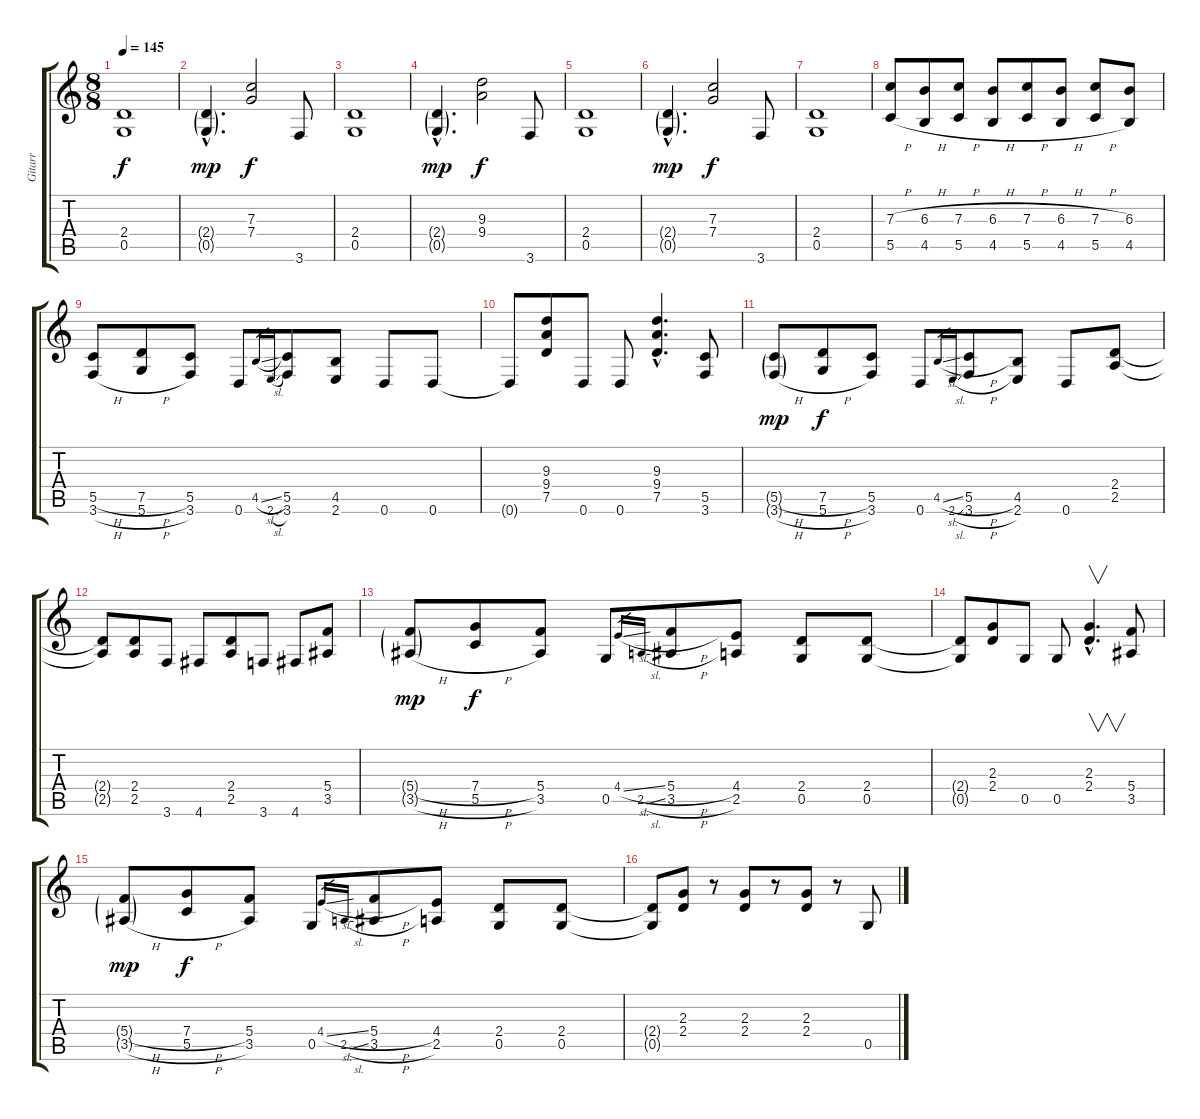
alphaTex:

\track ("Gitarr" "Gitarr") {instrument electricguitarclean}
\staff {score tabs}
\tuning (D4 A3 F3 C3 G2 D2) {hide}
\ts (8 8)
\tempo 145
\clef g2
\ks c
(2.4 0.5).1{dy f} |
(2.4{g hac} 0.5{g hac}).4{d dy mp} (7.3 7.4).2{dy f} 3.6.8 |
(2.4 0.5).1 |
(2.4{g hac} 0.5{g hac}).4{d dy mp} (9.3 9.4).2{dy f} 3.6.8 |
(2.4 0.5).1 |
(2.4{g hac} 0.5{g hac}).4{d dy mp} (7.3 7.4).2{dy f} 3.6.8 |
(2.4 0.5).1 |
(7.3{h} 5.5{h}).8 (6.3{h} 4.5{h}).8 (7.3{h} 5.5{h}).8 (6.3{h} 4.5{h}).8 (7.3{h} 5.5{h}).8 (6.3{h} 4.5{h}).8 (7.3{h} 5.5{h}).8 (6.3 4.5).8 |
(5.5{h} 3.6{h}).8 (7.5{h} 5.6{h}).8 (5.5 3.6).8 0.6.8 4.5{sl}.16{gr} 2.6{sl}.16{gr} (5.5 3.6).8 (4.5 2.6).8 0.6.8 0.6.8 |
0.6{t}.8 (9.3 9.4 7.5).8 0.6.8 0.6.8 (9.3{hac} 9.4{hac} 7.5{hac}).4{d} (5.5 3.6).8 |
(5.5{h g} 3.6{h g}).8{dy mp} (7.5{h} 5.6{h}).8{dy f} (5.5 3.6).8 0.6.8 4.5{sl}.16{gr} 2.6{sl}.16{gr} (5.5{h} 3.6{h}).8 (4.5 2.6).8 0.6.8 (2.4 2.5).8 |
(2.4{t} 2.5{t}).8 (2.4 2.5).8 3.6.8 4.6.8 (2.4 2.5).8 3.6.8 4.6.8 (5.4 3.5).8 |
(5.4{h g} 3.5{h g}).8{dy mp} (7.4{h} 5.5{h}).8{dy f} (5.4 3.5).8 0.5.8 4.4{sl}.16{gr} 2.5{sl}.16{gr} (5.4{h} 3.5{h}).8 (4.4 2.5).8 (2.4 0.5).8 (2.4 0.5).8 |
(2.4{t} 0.5{t}).8 (2.3 2.4).8 0.5.8 0.5.8 (2.3{hac} 2.4{hac}).4{v d} (5.4 3.5).8 |
(5.4{h g} 3.5{h g}).8{dy mp} (7.4{h} 5.5{h}).8{dy f} (5.4 3.5).8 0.5.8 4.4{sl}.16{gr} 2.5{sl}.16{gr} (5.4{h} 3.5{h}).8 (4.4 2.5).8 (2.4 0.5).8 (2.4 0.5).8 |
(2.4{t} 0.5{t}).8 (2.3 2.4).8 r.8 (2.3 2.4).8 r.8 (2.3 2.4).8 r.8 0.5.8
